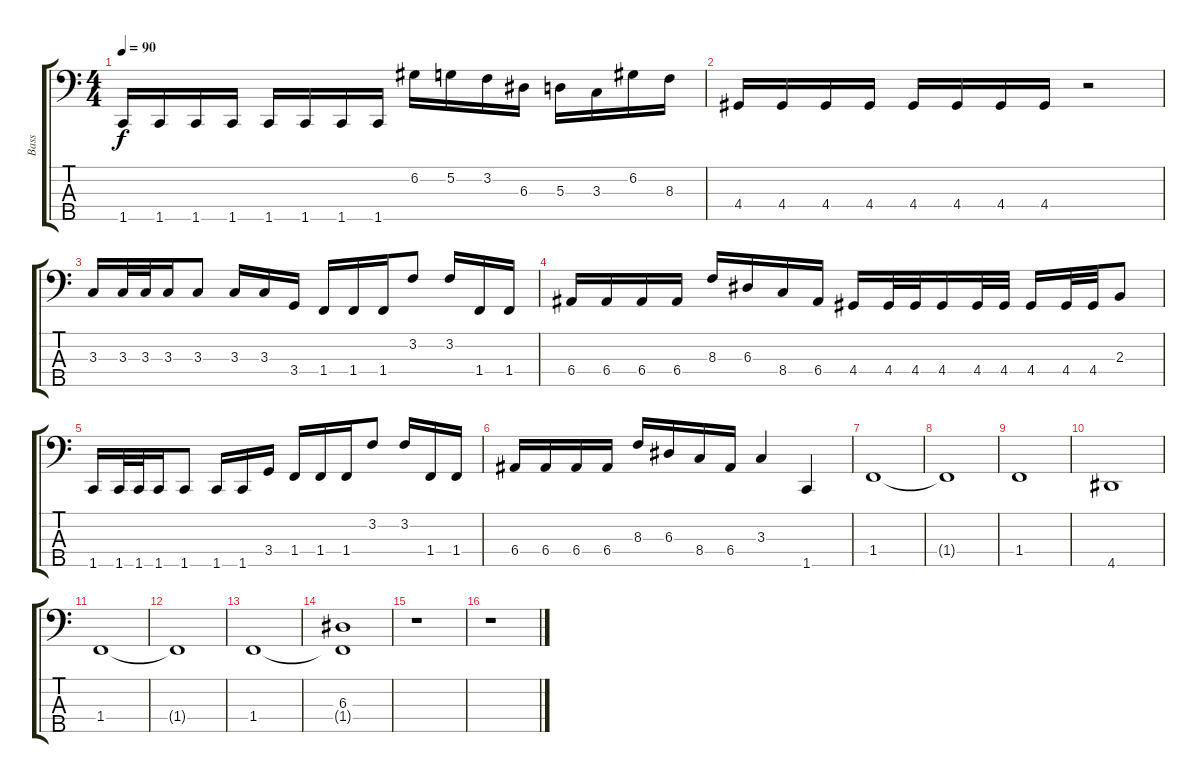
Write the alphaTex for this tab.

\track ("Bass" "Bass") {instrument electricbasspick}
\staff {score tabs}
\tuning (G2 D2 A1 E1 B0) {hide}
\ts (4 4)
\tempo 90
\clef f4
\ks c
1.5.16{dy f} 1.5.16 1.5.16 1.5.16 1.5.16 1.5.16 1.5.16 1.5.16 6.2.16 5.2.16 3.2.16 6.3.16 5.3.16 3.3.16 6.2.16 8.3.16 |
4.4.16 4.4.16 4.4.16 4.4.16 4.4.16 4.4.16 4.4.16 4.4.16 r.2 |
3.3.16 3.3.32 3.3.32 3.3.16 3.3.8 3.3.16 3.3.16 3.4.16 1.4.16 1.4.16 1.4.16 3.2.8 3.2.16 1.4.16 1.4.16 |
6.4.16 6.4.16 6.4.16 6.4.16 8.3.16 6.3.16 8.4.16 6.4.16 4.4.16 4.4.32 4.4.32 4.4.16 4.4.32 4.4.32 4.4.16 4.4.32 4.4.32 2.3.8 |
1.5.16 1.5.32 1.5.32 1.5.16 1.5.8 1.5.16 1.5.16 3.4.16 1.4.16 1.4.16 1.4.16 3.2.8 3.2.16 1.4.16 1.4.16 |
6.4.16 6.4.16 6.4.16 6.4.16 8.3.16 6.3.16 8.4.16 6.4.16 3.3.4 1.5.4 |
1.4.1 |
1.4{t}.1 |
1.4.1 |
4.5.1 |
1.4.1 |
1.4{t}.1 |
1.4.1 |
(6.3 1.4{t}).1 |
r.1 |
r.1
